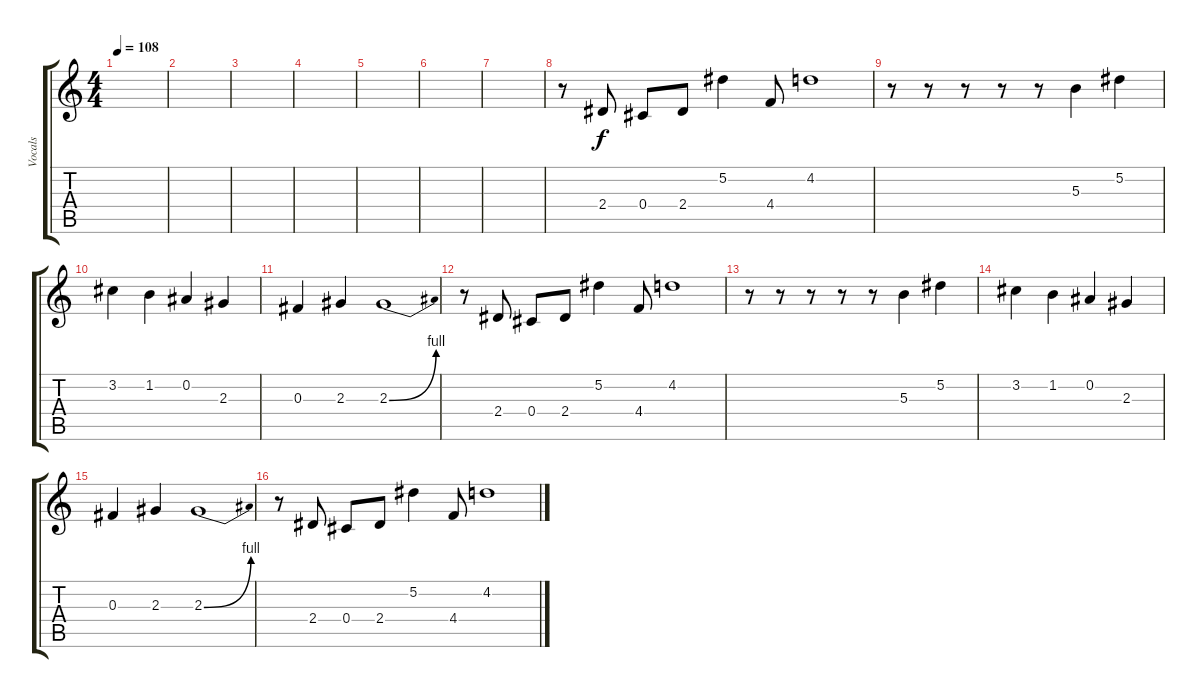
\track ("Vocals" "Vocals") {instrument distortionguitar}
\staff {score tabs}
\tuning (Eb4 Bb3 Gb3 Db3 Ab2 Eb2) {hide}
\ts (4 4)
\tempo 108
\clef g2
\ks c
|
|
|
|
|
|
|
r.8 2.4.8 0.4.8 2.4.8 5.2.4 4.4.8 4.2.1 |
r.8 r.8 r.8 r.8 r.8 5.3.4 5.2.4 |
3.2.4 1.2.4 0.2.4 2.3.4 |
0.3.4 2.3.4 2.3{be (bend 0 0 60 4)}.1 |
r.8 2.4.8 0.4.8 2.4.8 5.2.4 4.4.8 4.2.1 |
r.8 r.8 r.8 r.8 r.8 5.3.4 5.2.4 |
3.2.4 1.2.4 0.2.4 2.3.4 |
0.3.4 2.3.4 2.3{be (bend 0 0 60 4)}.1 |
r.8 2.4.8 0.4.8 2.4.8 5.2.4 4.4.8 4.2.1
